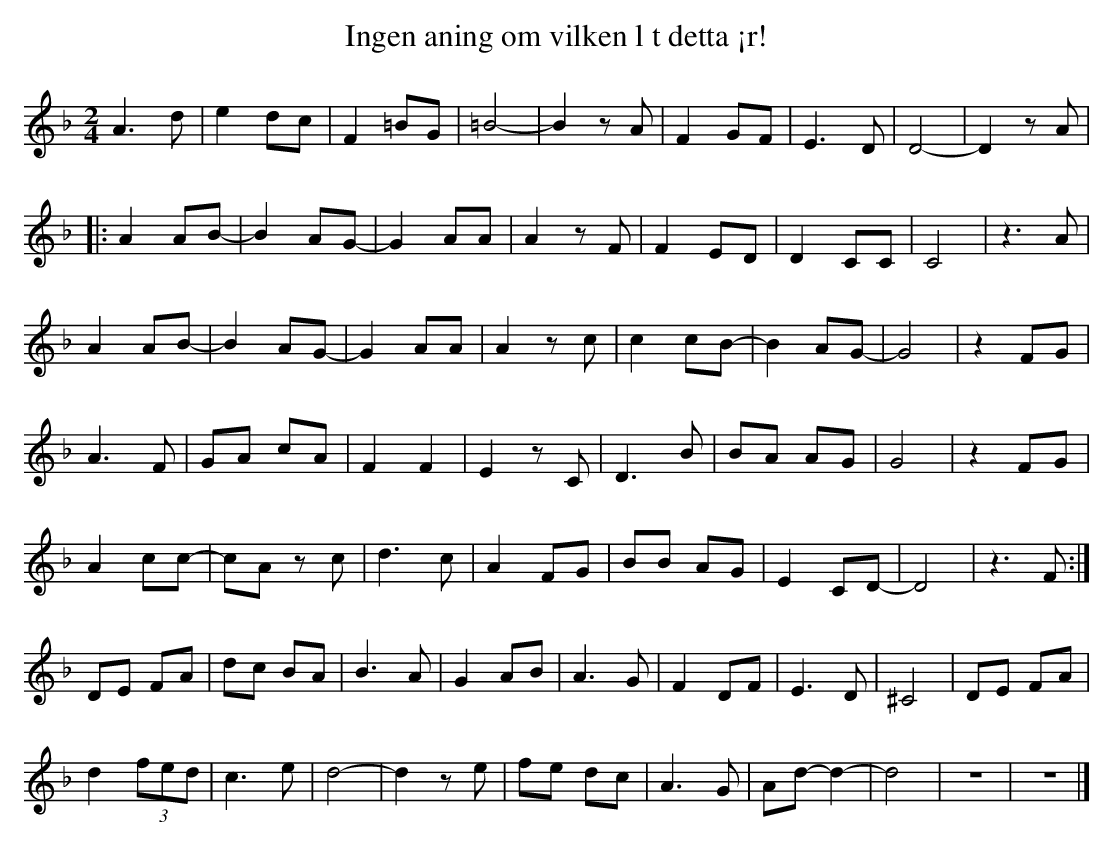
X:1
T:Ingen aning om vilken l t detta ¡r!
M:2/4
L:1/8
K:Dm
A3 d | e2 dc | F2 =BG | =B4- | B2 z A | F2 GF | E3 D | D4- | D2 z A |
|: A2 AB- | B2 AG- | G2 AA | A2 z F | F2 ED | D2 CC | C4 | z3 A |
A2 AB- | B2 AG- | G2 AA | A2 z c | c2 cB- | B2 AG- | G4 |z2 FG |
A3 F | GA cA | F2 F2 | E2 z C | D3 B | BA AG | G4 | z2 FG |
A2 cc- | cA z c | d3 c | A2 FG | BB AG | E2 CD- | D4 | z3 F :|
DE FA | dc BA | B3 A | G2 AB | A3 G | F2 DF | E3 D | ^C4 | DE FA |
d2 (3fed | c3 e | d4- | d2 z e | fe dc | A3 G | Ad- d2- | d4 | z4 | z4 |]
